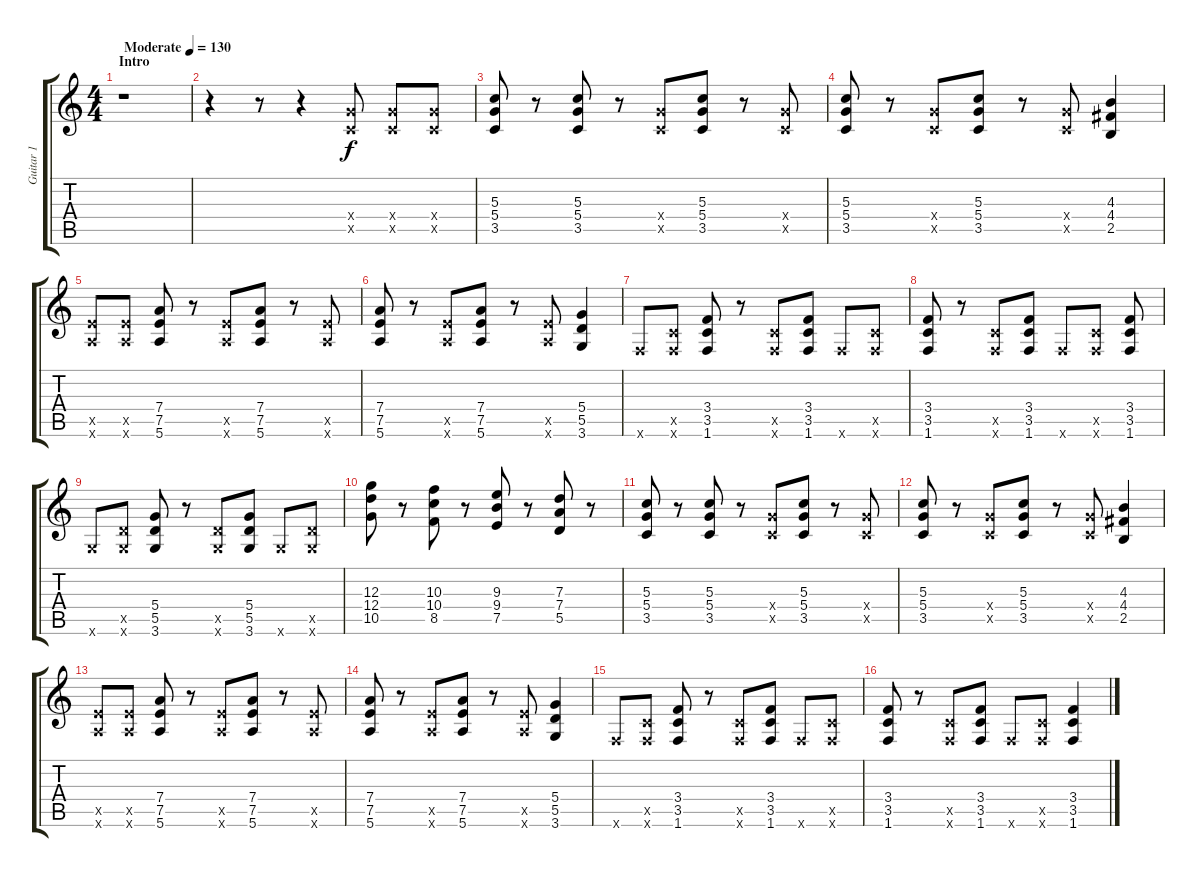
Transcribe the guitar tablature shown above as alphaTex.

\track ("Guitar 1" "Guitar 1") {instrument overdrivenguitar}
\staff {score tabs}
\tuning (E4 B3 G3 D3 A2 E2) {hide}
\ts (4 4)
\section ("" "Intro")
\tempo (130 "Moderate")
\clef g2
\ks c
r.1{dy f instrument overdrivenguitar} |
r.4 r.8 r.4 (5.4{x} 3.5{x}).8 (5.4{x} 3.5{x}).8 (5.4{x} 3.5{x}).8 |
(5.3 5.4 3.5).8 r.8 (5.3 5.4 3.5).8 r.8 (5.4{x} 3.5{x}).8 (5.3 5.4 3.5).8 r.8 (5.4{x} 3.5{x}).8 |
(5.3 5.4 3.5).8 r.8 (5.4{x} 3.5{x}).8 (5.3 5.4 3.5).8 r.8 (5.4{x} 3.5{x}).8 (4.3 4.4 2.5).4 |
(7.5{x} 5.6{x}).8 (7.5{x} 5.6{x}).8 (7.4 7.5 5.6).8 r.8 (7.5{x} 5.6{x}).8 (7.4 7.5 5.6).8 r.8 (7.5{x} 5.6{x}).8 |
(7.4 7.5 5.6).8 r.8 (7.5{x} 5.6{x}).8 (7.4 7.5 5.6).8 r.8 (7.5{x} 5.6{x}).8 (5.4 5.5 3.6).4 |
1.6{x}.8 (3.5{x} 1.6{x}).8 (3.4 3.5 1.6).8 r.8 (3.5{x} 1.6{x}).8 (3.4 3.5 1.6).8 1.6{x}.8 (3.5{x} 1.6{x}).8 |
(3.4 3.5 1.6).8 r.8 (3.5{x} 1.6{x}).8 (3.4 3.5 1.6).8 1.6{x}.8 (3.5{x} 1.6{x}).8 (3.4 3.5 1.6).8 |
3.6{x}.8 (5.5{x} 3.6{x}).8 (5.4 5.5 3.6).8 r.8 (5.5{x} 3.6{x}).8 (5.4 5.5 3.6).8 3.6{x}.8 (5.5{x} 3.6{x}).8 |
(12.3 12.4 10.5).8 r.8 (10.3 10.4 8.5).8 r.8 (9.3 9.4 7.5).8 r.8 (7.3 7.4 5.5).8 r.8 |
(5.3 5.4 3.5).8 r.8 (5.3 5.4 3.5).8 r.8 (5.4{x} 3.5{x}).8 (5.3 5.4 3.5).8 r.8 (5.4{x} 3.5{x}).8 |
(5.3 5.4 3.5).8 r.8 (5.4{x} 3.5{x}).8 (5.3 5.4 3.5).8 r.8 (5.4{x} 3.5{x}).8 (4.3 4.4 2.5).4 |
(7.5{x} 5.6{x}).8 (7.5{x} 5.6{x}).8 (7.4 7.5 5.6).8 r.8 (7.5{x} 5.6{x}).8 (7.4 7.5 5.6).8 r.8 (7.5{x} 5.6{x}).8 |
(7.4 7.5 5.6).8 r.8 (7.5{x} 5.6{x}).8 (7.4 7.5 5.6).8 r.8 (7.5{x} 5.6{x}).8 (5.4 5.5 3.6).4 |
1.6{x}.8 (3.5{x} 1.6{x}).8 (3.4 3.5 1.6).8 r.8 (3.5{x} 1.6{x}).8 (3.4 3.5 1.6).8 1.6{x}.8 (3.5{x} 1.6{x}).8 |
(3.4 3.5 1.6).8 r.8 (3.5{x} 1.6{x}).8 (3.4 3.5 1.6).8 1.6{x}.8 (3.5{x} 1.6{x}).8 (3.4 3.5 1.6).4
